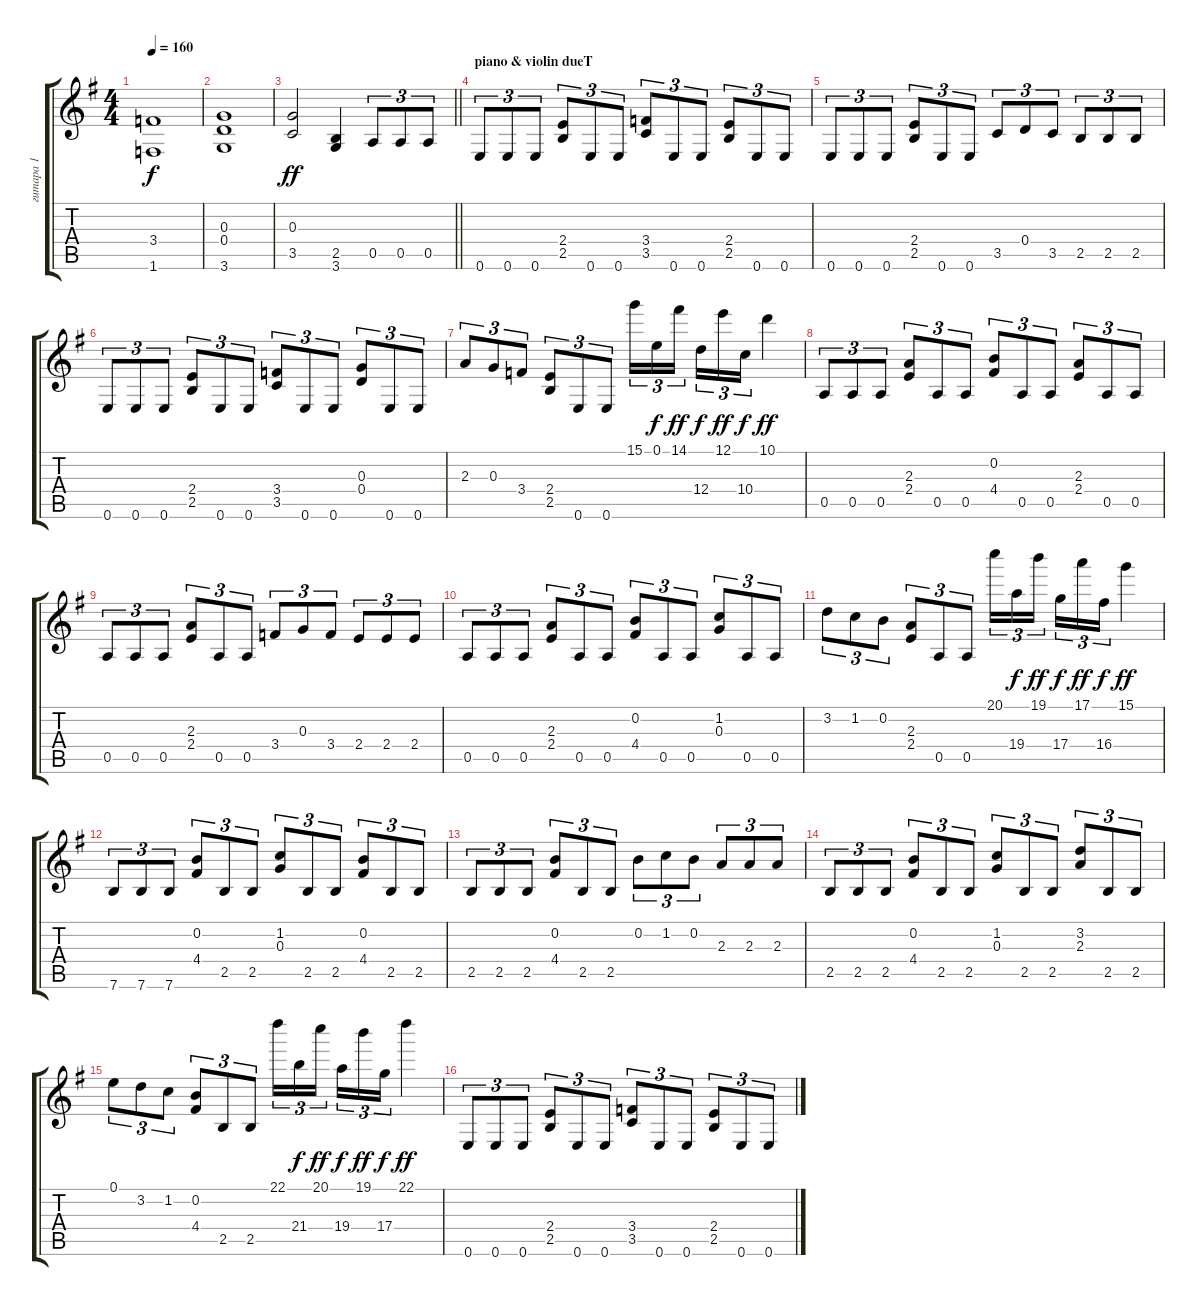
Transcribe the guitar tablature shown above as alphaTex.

\track ("гитара 1" "гитара 1") {instrument distortionguitar}
\staff {score tabs}
\tuning (E4 B3 G3 D3 A2 E2) {hide}
\ts (4 4)
\tempo 160
\clef g2
\ks eminor
(3.4{t} 1.6{t}).1{dy f} |
(0.3 0.4 3.6).1 |
\barLineRight lightlight
(0.3 3.5).2{dy ff} (2.5 3.6).4 0.5.8{tu (3 2)} 0.5.8{tu (3 2)} 0.5.8{tu (3 2)} |
\section ("" "piano & violin dueT")
0.6.8{tu (3 2)} 0.6.8{tu (3 2)} 0.6.8{tu (3 2)} (2.4 2.5).8{tu (3 2)} 0.6.8{tu (3 2)} 0.6.8{tu (3 2)} (3.4 3.5).8{tu (3 2)} 0.6.8{tu (3 2)} 0.6.8{tu (3 2)} (2.4 2.5).8{tu (3 2)} 0.6.8{tu (3 2)} 0.6.8{tu (3 2)} |
0.6.8{tu (3 2)} 0.6.8{tu (3 2)} 0.6.8{tu (3 2)} (2.4 2.5).8{tu (3 2)} 0.6.8{tu (3 2)} 0.6.8{tu (3 2)} 3.5.8{tu (3 2)} 0.4.8{tu (3 2)} 3.5.8{tu (3 2)} 2.5.8{tu (3 2)} 2.5.8{tu (3 2)} 2.5.8{tu (3 2)} |
0.6.8{tu (3 2)} 0.6.8{tu (3 2)} 0.6.8{tu (3 2)} (2.4 2.5).8{tu (3 2)} 0.6.8{tu (3 2)} 0.6.8{tu (3 2)} (3.4 3.5).8{tu (3 2)} 0.6.8{tu (3 2)} 0.6.8{tu (3 2)} (0.3 0.4).8{tu (3 2)} 0.6.8{tu (3 2)} 0.6.8{tu (3 2)} |
2.3.8{tu (3 2)} 0.3.8{tu (3 2)} 3.4.8{tu (3 2)} (2.4 2.5).8{tu (3 2)} 0.6.8{tu (3 2)} 0.6.8{tu (3 2)} 15.1.16{tu (3 2)} 0.1.16{tu (3 2) dy f} 14.1.16{tu (3 2) dy ff beam splitsecondary} 12.4.16{tu (3 2) dy f} 12.1.16{tu (3 2) dy ff} 10.4.16{tu (3 2) dy f} 10.1.4{dy ff} |
0.5.8{tu (3 2)} 0.5.8{tu (3 2)} 0.5.8{tu (3 2)} (2.3 2.4).8{tu (3 2)} 0.5.8{tu (3 2)} 0.5.8{tu (3 2)} (0.2 4.4).8{tu (3 2)} 0.5.8{tu (3 2)} 0.5.8{tu (3 2)} (2.3 2.4).8{tu (3 2)} 0.5.8{tu (3 2)} 0.5.8{tu (3 2)} |
0.5.8{tu (3 2)} 0.5.8{tu (3 2)} 0.5.8{tu (3 2)} (2.3 2.4).8{tu (3 2)} 0.5.8{tu (3 2)} 0.5.8{tu (3 2)} 3.4.8{tu (3 2)} 0.3.8{tu (3 2)} 3.4.8{tu (3 2)} 2.4.8{tu (3 2)} 2.4.8{tu (3 2)} 2.4.8{tu (3 2)} |
0.5.8{tu (3 2)} 0.5.8{tu (3 2)} 0.5.8{tu (3 2)} (2.3 2.4).8{tu (3 2)} 0.5.8{tu (3 2)} 0.5.8{tu (3 2)} (0.2 4.4).8{tu (3 2)} 0.5.8{tu (3 2)} 0.5.8{tu (3 2)} (1.2 0.3).8{tu (3 2)} 0.5.8{tu (3 2)} 0.5.8{tu (3 2)} |
3.2.8{tu (3 2)} 1.2.8{tu (3 2)} 0.2.8{tu (3 2)} (2.3 2.4).8{tu (3 2)} 0.5.8{tu (3 2)} 0.5.8{tu (3 2)} 20.1.16{tu (3 2)} 19.4.16{tu (3 2) dy f} 19.1.16{tu (3 2) dy ff beam splitsecondary} 17.4.16{tu (3 2) dy f} 17.1.16{tu (3 2) dy ff} 16.4.16{tu (3 2) dy f} 15.1.4{dy ff} |
7.6.8{tu (3 2)} 7.6.8{tu (3 2)} 7.6.8{tu (3 2)} (0.2 4.4).8{tu (3 2)} 2.5.8{tu (3 2)} 2.5.8{tu (3 2)} (1.2 0.3).8{tu (3 2)} 2.5.8{tu (3 2)} 2.5.8{tu (3 2)} (0.2 4.4).8{tu (3 2)} 2.5.8{tu (3 2)} 2.5.8{tu (3 2)} |
2.5.8{tu (3 2)} 2.5.8{tu (3 2)} 2.5.8{tu (3 2)} (0.2 4.4).8{tu (3 2)} 2.5.8{tu (3 2)} 2.5.8{tu (3 2)} 0.2.8{tu (3 2)} 1.2.8{tu (3 2)} 0.2.8{tu (3 2)} 2.3.8{tu (3 2)} 2.3.8{tu (3 2)} 2.3.8{tu (3 2)} |
2.5.8{tu (3 2)} 2.5.8{tu (3 2)} 2.5.8{tu (3 2)} (0.2 4.4).8{tu (3 2)} 2.5.8{tu (3 2)} 2.5.8{tu (3 2)} (1.2 0.3).8{tu (3 2)} 2.5.8{tu (3 2)} 2.5.8{tu (3 2)} (3.2 2.3).8{tu (3 2)} 2.5.8{tu (3 2)} 2.5.8{tu (3 2)} |
0.1.8{tu (3 2)} 3.2.8{tu (3 2)} 1.2.8{tu (3 2)} (0.2 4.4).8{tu (3 2)} 2.5.8{tu (3 2)} 2.5.8{tu (3 2)} 22.1.16{tu (3 2)} 21.4.16{tu (3 2) dy f} 20.1.16{tu (3 2) dy ff beam splitsecondary} 19.4.16{tu (3 2) dy f} 19.1.16{tu (3 2) dy ff} 17.4.16{tu (3 2) dy f} 22.1.4{dy ff} |
0.6.8{tu (3 2)} 0.6.8{tu (3 2)} 0.6.8{tu (3 2)} (2.4 2.5).8{tu (3 2)} 0.6.8{tu (3 2)} 0.6.8{tu (3 2)} (3.4 3.5).8{tu (3 2)} 0.6.8{tu (3 2)} 0.6.8{tu (3 2)} (2.4 2.5).8{tu (3 2)} 0.6.8{tu (3 2)} 0.6.8{tu (3 2)}
